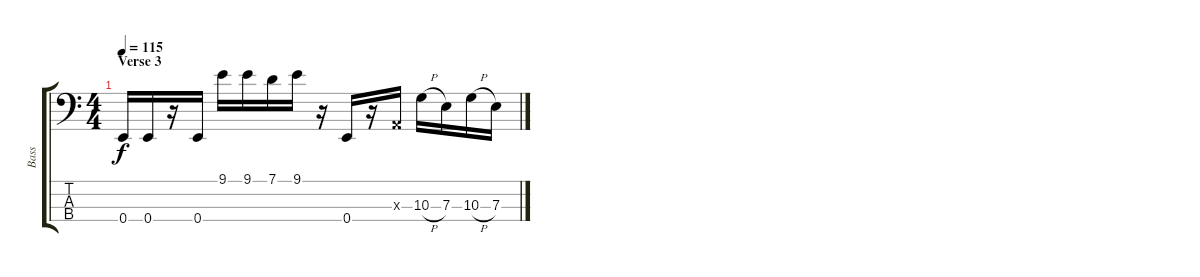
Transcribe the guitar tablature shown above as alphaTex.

\track ("Bass" "Bass") {instrument electricbassfinger}
\staff {score tabs}
\tuning (G2 D2 A1 E1) {hide}
\ts (4 4)
\section ("" "Verse 3")
\tempo 115
\clef f4
\ks c
0.4.16{dy f} 0.4.16 r.16 0.4.16 9.1.16 9.1.16 7.1.16 9.1.16 r.16 0.4.16 r.16 0.3{x}.16 10.3{h}.16 7.3.16 10.3{h}.16 7.3.16
